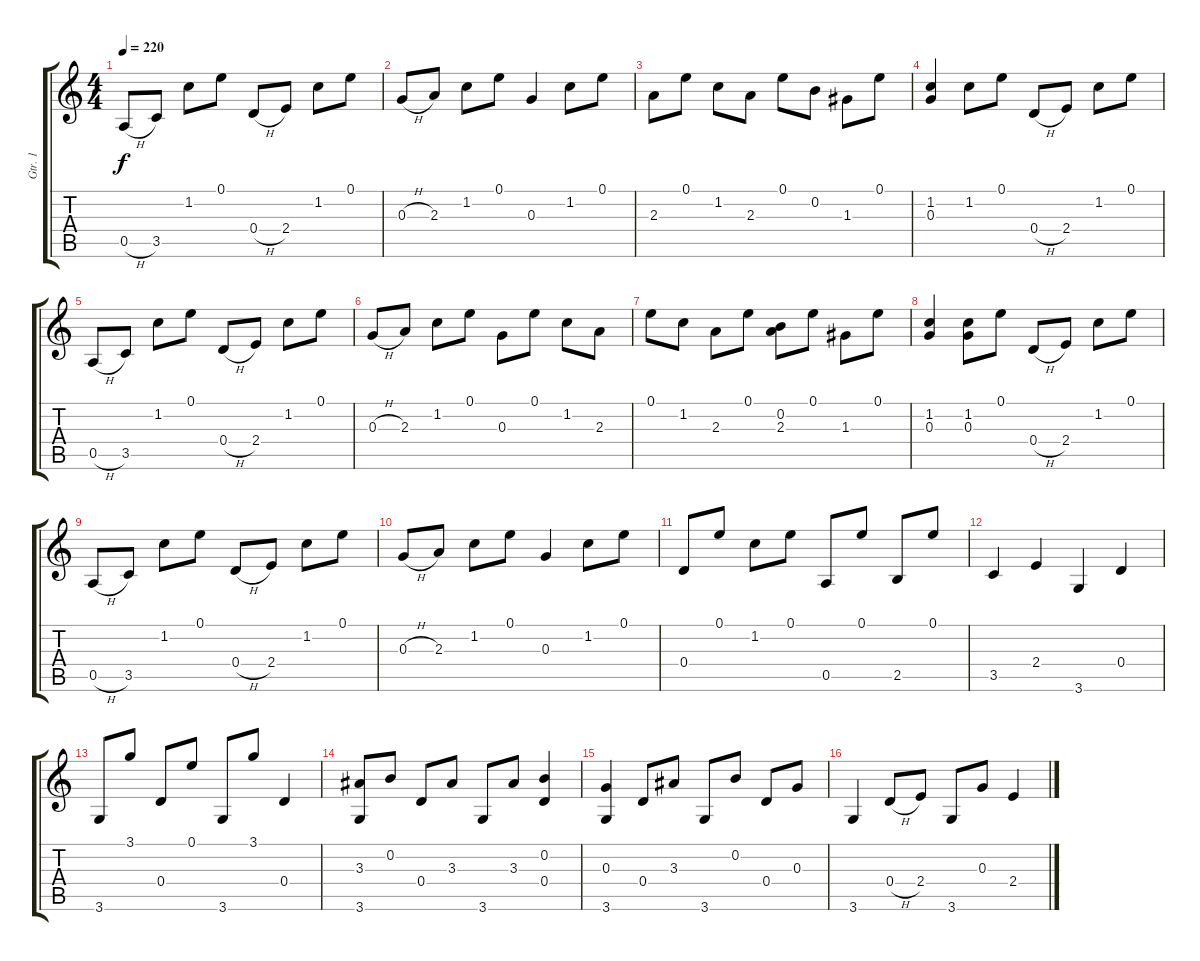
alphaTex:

\track ("Gtr. 1" "Gtr. 1") {instrument acousticguitarsteel}
\staff {score tabs}
\tuning (E4 B3 G3 D3 A2 E2) {hide}
\ts (4 4)
\tempo 220
\clef g2
\ks c
0.5{h}.8{dy f instrument acousticguitarsteel} 3.5.8 1.2.8 0.1.8 0.4{h}.8 2.4.8 1.2.8 0.1.8 |
0.3{h}.8 2.3.8 1.2.8 0.1.8 0.3.4 1.2.8 0.1.8 |
2.3.8 0.1.8 1.2.8 2.3.8 0.1.8 0.2.8 1.3.8 0.1.8 |
(1.2 0.3).4 1.2.8 0.1.8 0.4{h}.8 2.4.8 1.2.8 0.1.8 |
0.5{h}.8 3.5.8 1.2.8 0.1.8 0.4{h}.8 2.4.8 1.2.8 0.1.8 |
0.3{h}.8 2.3.8 1.2.8 0.1.8 0.3.8 0.1.8 1.2.8 2.3.8 |
0.1.8 1.2.8 2.3.8 0.1.8 (0.2 2.3).8 0.1.8 1.3.8 0.1.8 |
(1.2 0.3).4 (1.2 0.3).8 0.1.8 0.4{h}.8 2.4.8 1.2.8 0.1.8 |
0.5{h}.8 3.5.8 1.2.8 0.1.8 0.4{h}.8 2.4.8 1.2.8 0.1.8 |
0.3{h}.8 2.3.8 1.2.8 0.1.8 0.3.4 1.2.8 0.1.8 |
0.4.8 0.1.8 1.2.8 0.1.8 0.5.8 0.1.8 2.5.8 0.1.8 |
3.5.4 2.4.4 3.6.4 0.4.4 |
3.6.8 3.1.8 0.4.8 0.1.8 3.6.8 3.1.8 0.4.4 |
(3.3 3.6).8 0.2.8 0.4.8 3.3.8 3.6.8 3.3.8 (0.2 0.4).4 |
(0.3 3.6).4 0.4.8 3.3.8 3.6.8 0.2.8 0.4.8 0.3.8 |
3.6.4 0.4{h}.8 2.4.8 3.6.8 0.3.8 2.4.4
